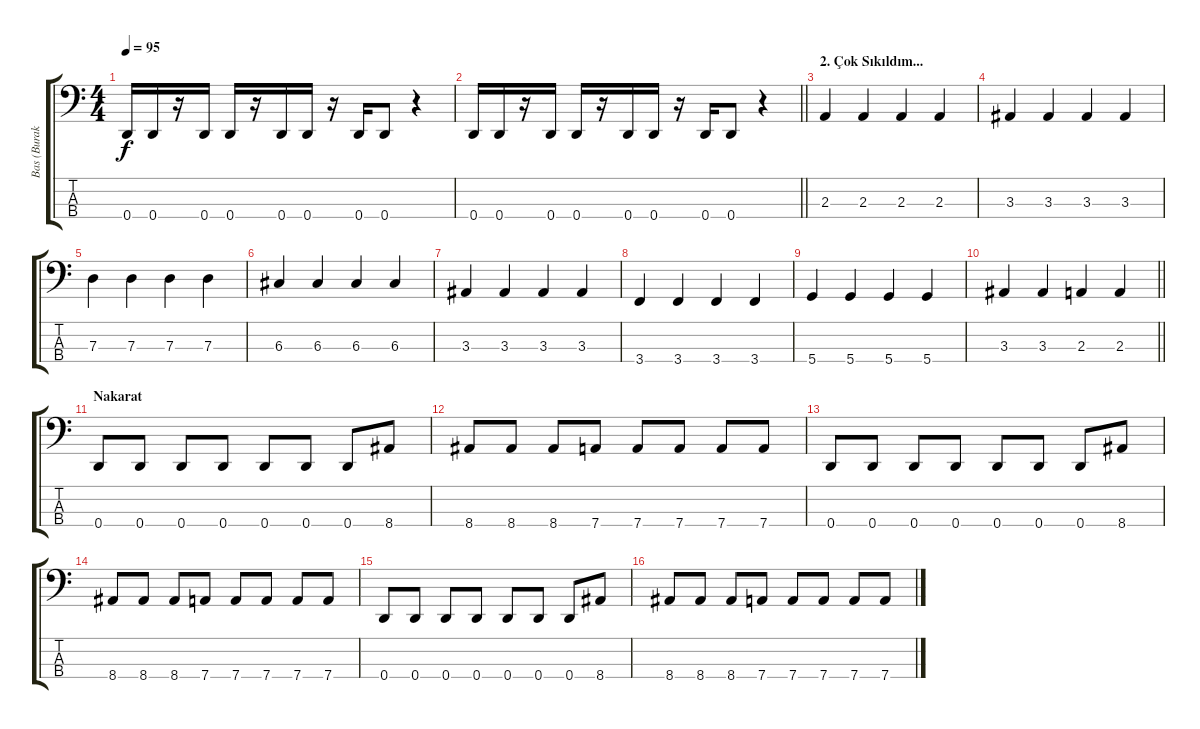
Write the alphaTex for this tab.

\track ("Bas (Burak Güven)" "Bas (Burak") {instrument electricbassfinger}
\staff {score tabs}
\tuning (F2 C2 G1 D1) {hide}
\ts (4 4)
\tempo 95
\clef f4
\ks c
0.4.16{dy f} 0.4.16 r.16 0.4.16 0.4.16 r.16 0.4.16 0.4.16 r.16 0.4.16 0.4.8 r.4 |
\barLineRight lightlight
0.4.16 0.4.16 r.16 0.4.16 0.4.16 r.16 0.4.16 0.4.16 r.16 0.4.16 0.4.8 r.4 |
\section ("" "2. Çok Sıkıldım...")
2.3.4 2.3.4 2.3.4 2.3.4 |
3.3.4 3.3.4 3.3.4 3.3.4 |
7.3.4 7.3.4 7.3.4 7.3.4 |
6.3.4 6.3.4 6.3.4 6.3.4 |
3.3.4 3.3.4 3.3.4 3.3.4 |
3.4.4 3.4.4 3.4.4 3.4.4 |
5.4.4 5.4.4 5.4.4 5.4.4 |
\barLineRight lightlight
3.3.4 3.3.4 2.3.4 2.3.4 |
\section ("" "Nakarat")
0.4.8 0.4.8 0.4.8 0.4.8 0.4.8 0.4.8 0.4.8 8.4.8 |
8.4.8 8.4.8 8.4.8 7.4.8 7.4.8 7.4.8 7.4.8 7.4.8 |
0.4.8 0.4.8 0.4.8 0.4.8 0.4.8 0.4.8 0.4.8 8.4.8 |
8.4.8 8.4.8 8.4.8 7.4.8 7.4.8 7.4.8 7.4.8 7.4.8 |
0.4.8 0.4.8 0.4.8 0.4.8 0.4.8 0.4.8 0.4.8 8.4.8 |
8.4.8 8.4.8 8.4.8 7.4.8 7.4.8 7.4.8 7.4.8 7.4.8
